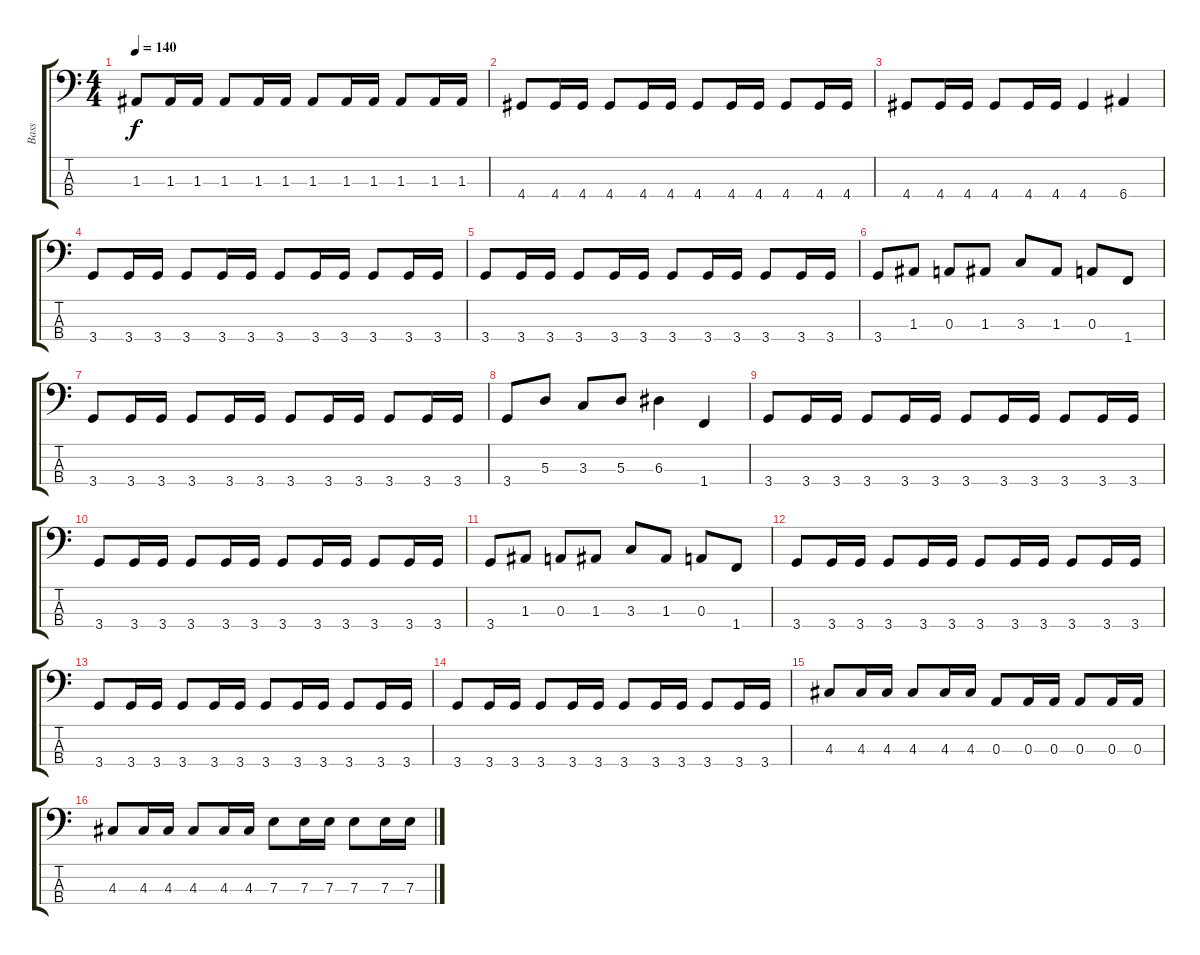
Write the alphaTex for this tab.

\track ("Bass" "Bass") {instrument electricbasspick}
\staff {score tabs}
\tuning (G2 D2 A1 E1) {hide}
\ts (4 4)
\tempo 140
\clef f4
\ks c
1.3.8{dy f} 1.3.16 1.3.16 1.3.8 1.3.16 1.3.16 1.3.8 1.3.16 1.3.16 1.3.8 1.3.16 1.3.16 |
4.4.8 4.4.16 4.4.16 4.4.8 4.4.16 4.4.16 4.4.8 4.4.16 4.4.16 4.4.8 4.4.16 4.4.16 |
4.4.8 4.4.16 4.4.16 4.4.8 4.4.16 4.4.16 4.4.4 6.4.4 |
3.4.8 3.4.16 3.4.16 3.4.8 3.4.16 3.4.16 3.4.8 3.4.16 3.4.16 3.4.8 3.4.16 3.4.16 |
3.4.8 3.4.16 3.4.16 3.4.8 3.4.16 3.4.16 3.4.8 3.4.16 3.4.16 3.4.8 3.4.16 3.4.16 |
3.4.8 1.3.8 0.3.8 1.3.8 3.3.8 1.3.8 0.3.8 1.4.8 |
3.4.8 3.4.16 3.4.16 3.4.8 3.4.16 3.4.16 3.4.8 3.4.16 3.4.16 3.4.8 3.4.16 3.4.16 |
3.4.8 5.3.8 3.3.8 5.3.8 6.3.4 1.4.4 |
3.4.8 3.4.16 3.4.16 3.4.8 3.4.16 3.4.16 3.4.8 3.4.16 3.4.16 3.4.8 3.4.16 3.4.16 |
3.4.8 3.4.16 3.4.16 3.4.8 3.4.16 3.4.16 3.4.8 3.4.16 3.4.16 3.4.8 3.4.16 3.4.16 |
3.4.8 1.3.8 0.3.8 1.3.8 3.3.8 1.3.8 0.3.8 1.4.8 |
3.4.8 3.4.16 3.4.16 3.4.8 3.4.16 3.4.16 3.4.8 3.4.16 3.4.16 3.4.8 3.4.16 3.4.16 |
3.4.8 3.4.16 3.4.16 3.4.8 3.4.16 3.4.16 3.4.8 3.4.16 3.4.16 3.4.8 3.4.16 3.4.16 |
3.4.8 3.4.16 3.4.16 3.4.8 3.4.16 3.4.16 3.4.8 3.4.16 3.4.16 3.4.8 3.4.16 3.4.16 |
4.3.8 4.3.16 4.3.16 4.3.8 4.3.16 4.3.16 0.3.8 0.3.16 0.3.16 0.3.8 0.3.16 0.3.16 |
4.3.8 4.3.16 4.3.16 4.3.8 4.3.16 4.3.16 7.3.8 7.3.16 7.3.16 7.3.8 7.3.16 7.3.16
